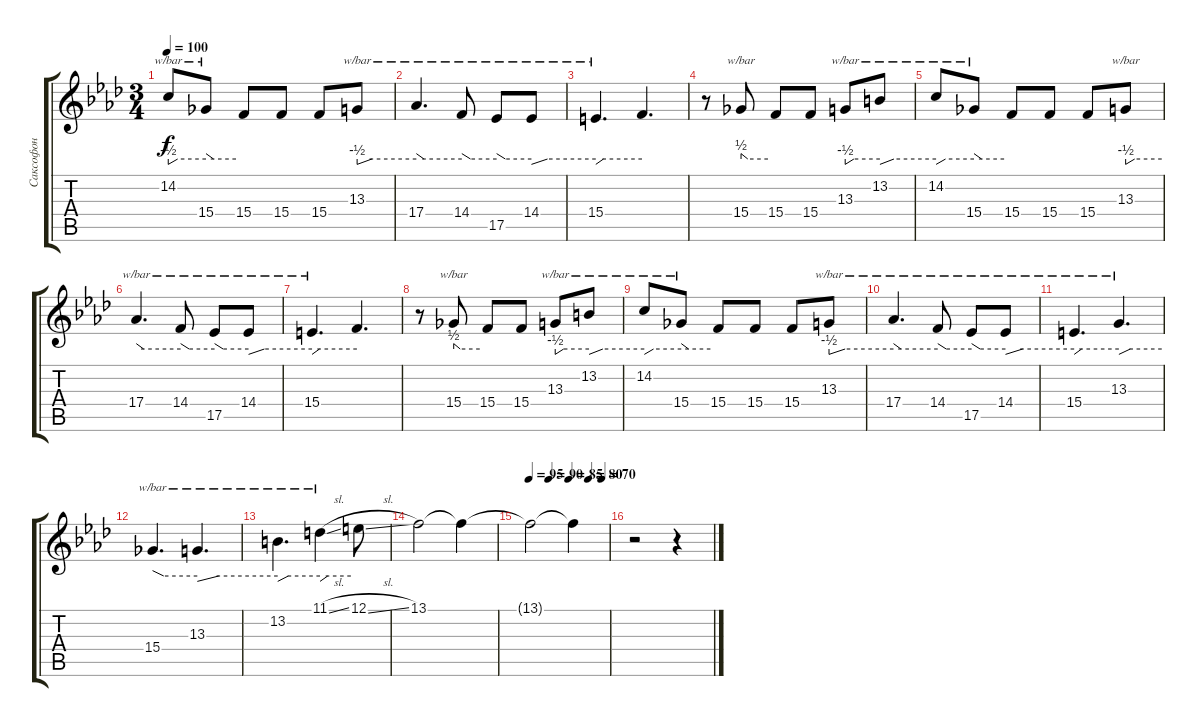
\track ("Саксофон" "Саксофон") {instrument altosax}
\staff {score tabs}
\tuning (E4 B3 G3 D3 A2 E2) {hide}
\ts (3 4)
\tempo 100
\clef g2
\ks fminor
14.2.8{tbe (custom default 0 -2 15 0 60 0) dy f} 15.4.8{tbe (custom default 0 2 15 0 60 0)} 15.4.8 15.4.8 15.4.8 13.3.8{tbe (custom default 0 -2 15 0 60 0)} |
17.4.4{d tbe (custom default 0 2 10 0 60 0)} 14.4.8{tbe (custom default 0 2 15 0 60 0)} 17.5.8{tbe (custom default 0 2 15 0 60 0)} 14.4.8{tbe (custom default 0 -2 15 0 60 0)} |
15.4.4{d tbe (custom default 0 -2 10 0 60 0)} 15.4{t}.4{d} |
r.8 15.4.8{tbe (custom default 0 2 15 0 60 0)} 15.4.8 15.4.8 13.3.8{tbe (custom default 0 -2 15 0 60 0)} 13.2.8{tbe (custom default 0 -2 15 0 60 0)} |
14.2.8{tbe (custom default 0 -2 15 0 60 0)} 15.4.8{tbe (custom default 0 2 15 0 60 0)} 15.4.8 15.4.8 15.4.8 13.3.8{tbe (custom default 0 -2 15 0 60 0)} |
17.4.4{d tbe (custom default 0 2 10 0 60 0)} 14.4.8{tbe (custom default 0 2 15 0 60 0)} 17.5.8{tbe (custom default 0 2 15 0 60 0)} 14.4.8{tbe (custom default 0 -2 15 0 60 0)} |
15.4.4{d tbe (custom default 0 -2 10 0 60 0)} 15.4{t}.4{d} |
r.8 15.4.8{tbe (custom default 0 2 15 0 60 0)} 15.4.8 15.4.8 13.3.8{tbe (custom default 0 -2 15 0 60 0)} 13.2.8{tbe (custom default 0 -2 15 0 60 0)} |
14.2.8{tbe (custom default 0 -2 15 0 60 0)} 15.4.8{tbe (custom default 0 2 15 0 60 0)} 15.4.8 15.4.8 15.4.8 13.3.8{tbe (custom default 0 -2 15 0 60 0)} |
17.4.4{d tbe (custom default 0 2 10 0 60 0)} 14.4.8{tbe (custom default 0 2 15 0 60 0)} 17.5.8{tbe (custom default 0 2 15 0 60 0)} 14.4.8{tbe (custom default 0 -2 15 0 60 0)} |
15.4.4{d tbe (custom default 0 -2 10 0 60 0)} 13.3.4{d tbe (custom default 0 -2 16 0 60 0)} |
15.4.4{d tbe (custom default 0 2 15 0 60 0)} 13.3.4{d tbe (custom default 0 -2 16 0 60 0)} |
13.2.4{d tbe (custom default 0 -2 15 0 60 0)} 11.1{sl}.4{tbe (custom default 0 -2 15 0 60 0)} 12.1{sl}.8 |
13.1.2 13.1{t}.4 |
\tempo 95
\tempo (90 0.25)
\tempo (85 0.5)
\tempo (80 0.75)
\tempo (70 0.9166666666666666)
13.1{t}.2 13.1{t}.4 |
r.2 r.4
